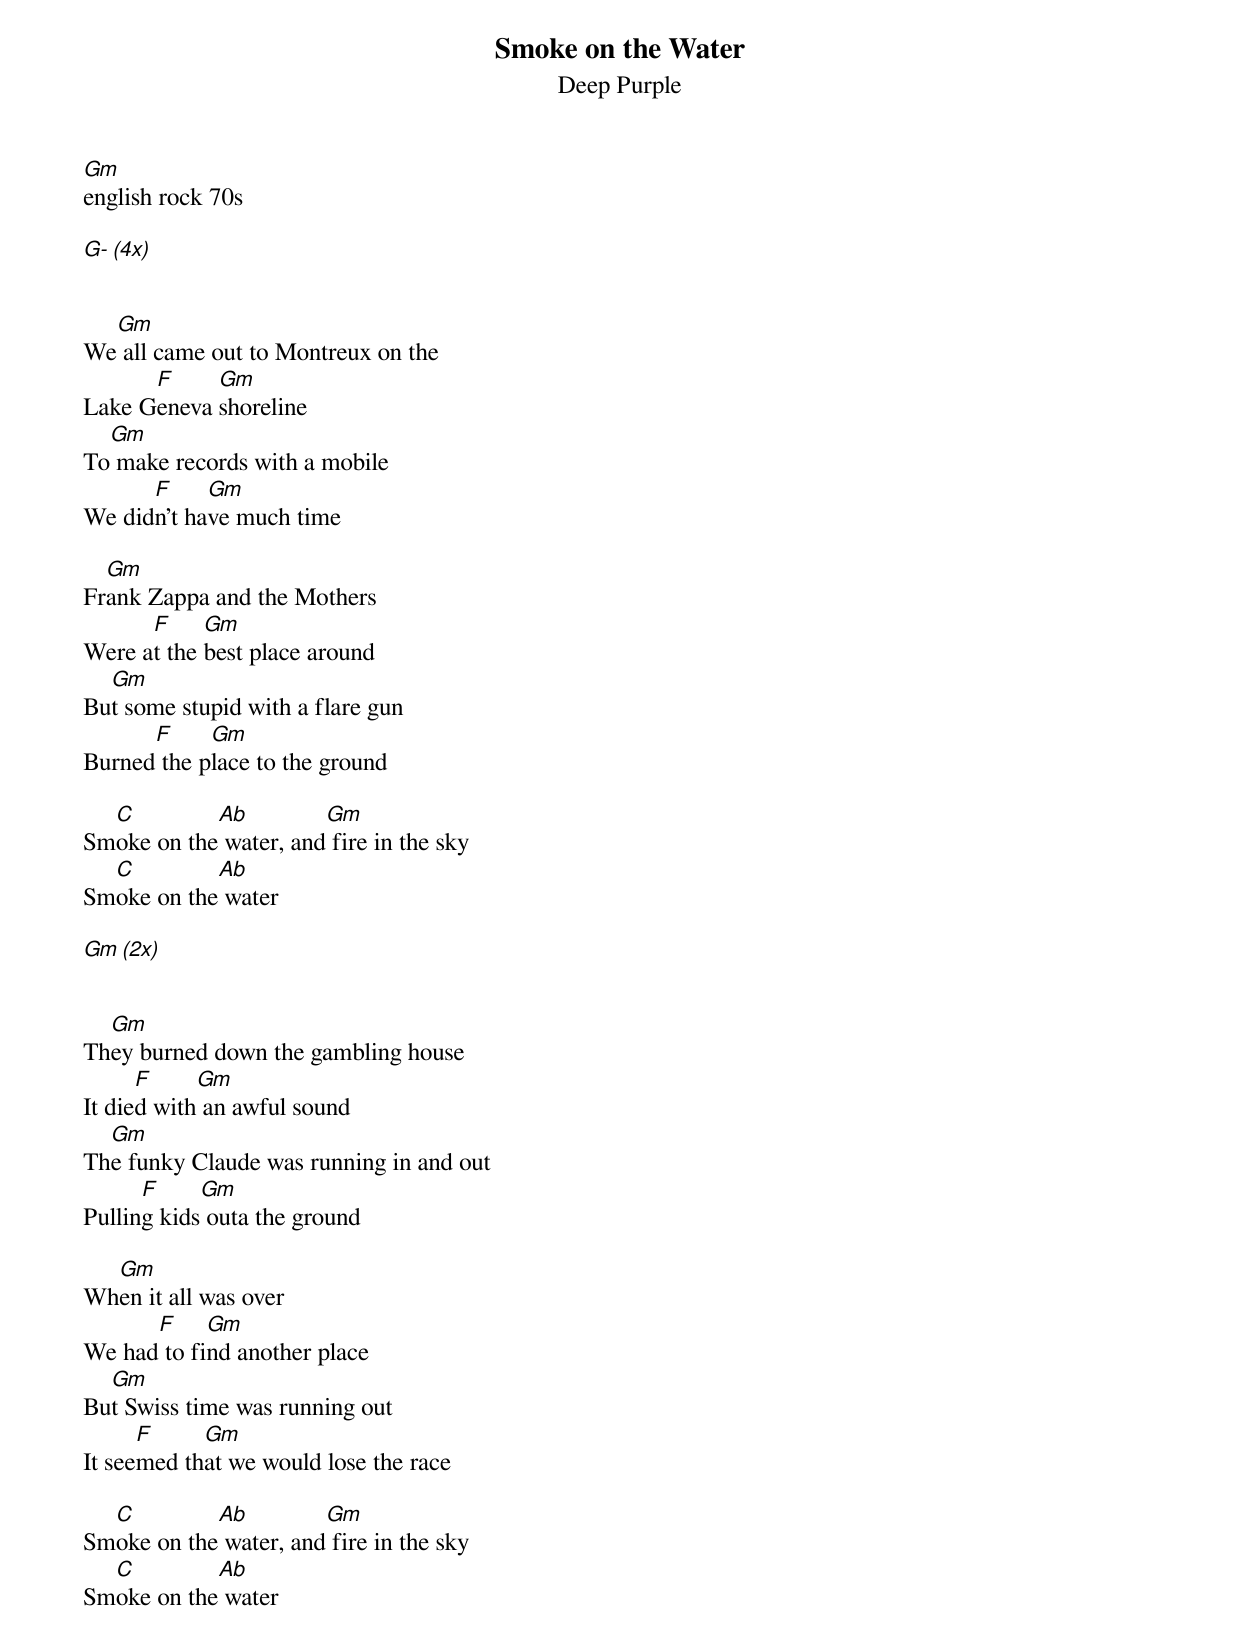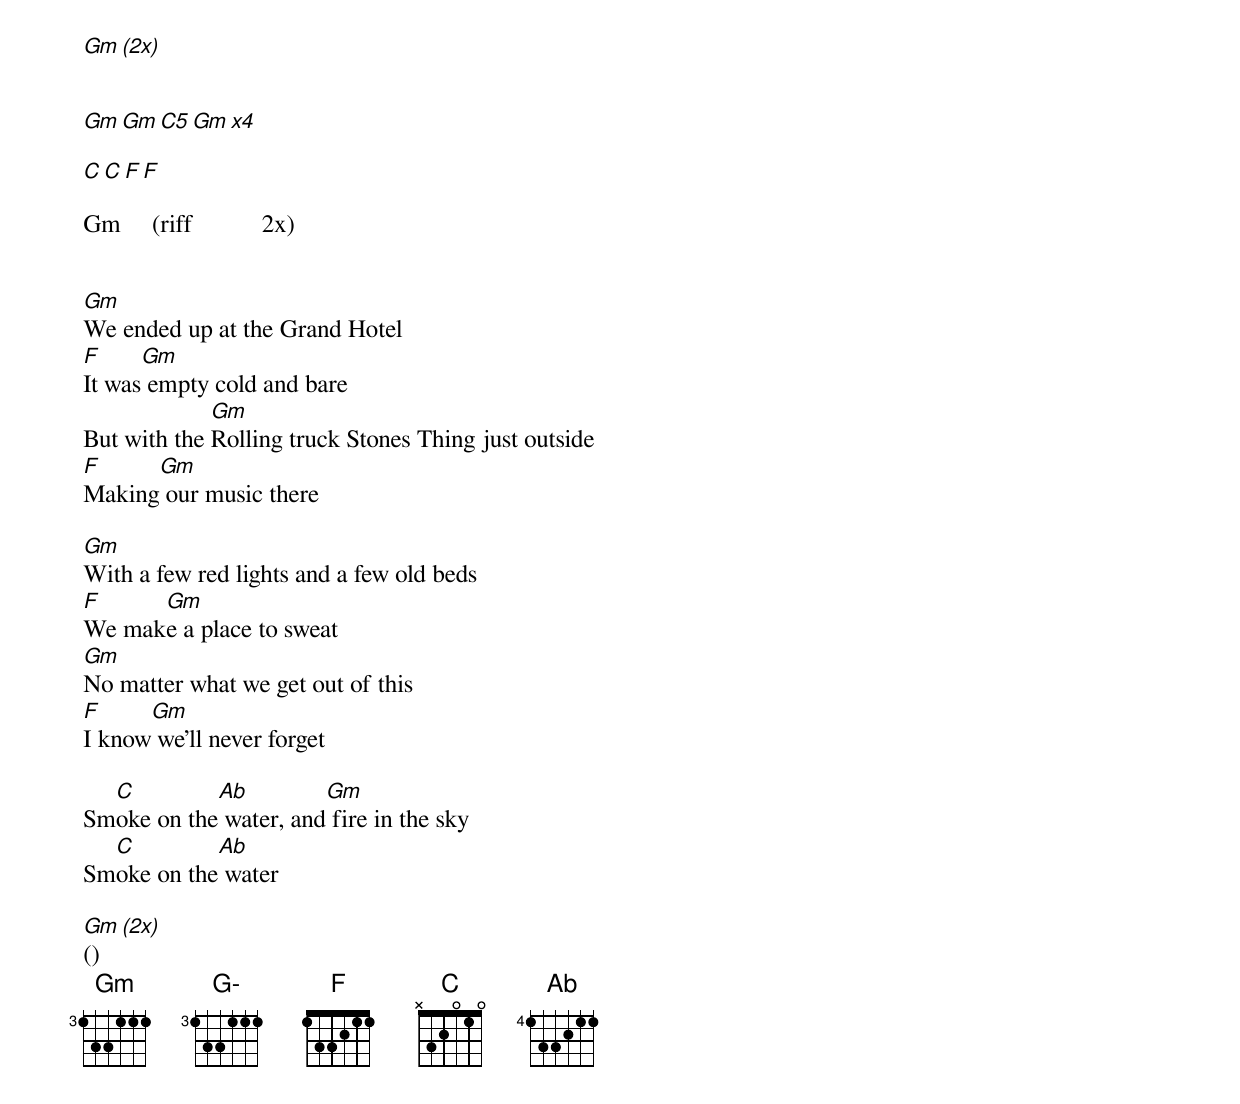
Smoke on the Water
Deep Purple
Gm
english rock 70s

G-   (4x)


  Gm
We all came out to Montreux on the
      F     Gm
Lake Geneva shoreline
  Gm
To make records with a mobile
      F     Gm
We didn't have much time

  Gm
Frank Zappa and the Mothers
      F     Gm
Were at the best place around
  Gm
But some stupid with a flare gun
      F     Gm
Burned the place to the ground

  C         Ab         Gm
Smoke on the water, and fire in the sky
  C         Ab
Smoke on the water

Gm      (2x)


  Gm
They burned down the gambling house
      F     Gm
It died with an awful sound
  Gm
The funky Claude was running in and out
      F     Gm
Pulling kids outa the ground

  Gm
When it all was over
      F     Gm
We had to find another place
  Gm
But Swiss time was running out
      F     Gm
It seemed that we would lose the race

  C         Ab         Gm
Smoke on the water, and fire in the sky
  C         Ab
Smoke on the water

Gm      (2x)


Gm         Gm         C5          Gm      x4

C          C           F          F

Gm     (riff           2x)


Gm
We ended up at the Grand Hotel
F     Gm
It was empty cold and bare
             Gm
But with the Rolling truck Stones Thing just outside
F     Gm
Making our music there

Gm
With a few red lights and a few old beds
F     Gm
We make a place to sweat
Gm
No matter what we get out of this
F     Gm
I know we'll never forget

  C         Ab         Gm
Smoke on the water, and fire in the sky
  C         Ab
Smoke on the water

Gm      (2x)
()
